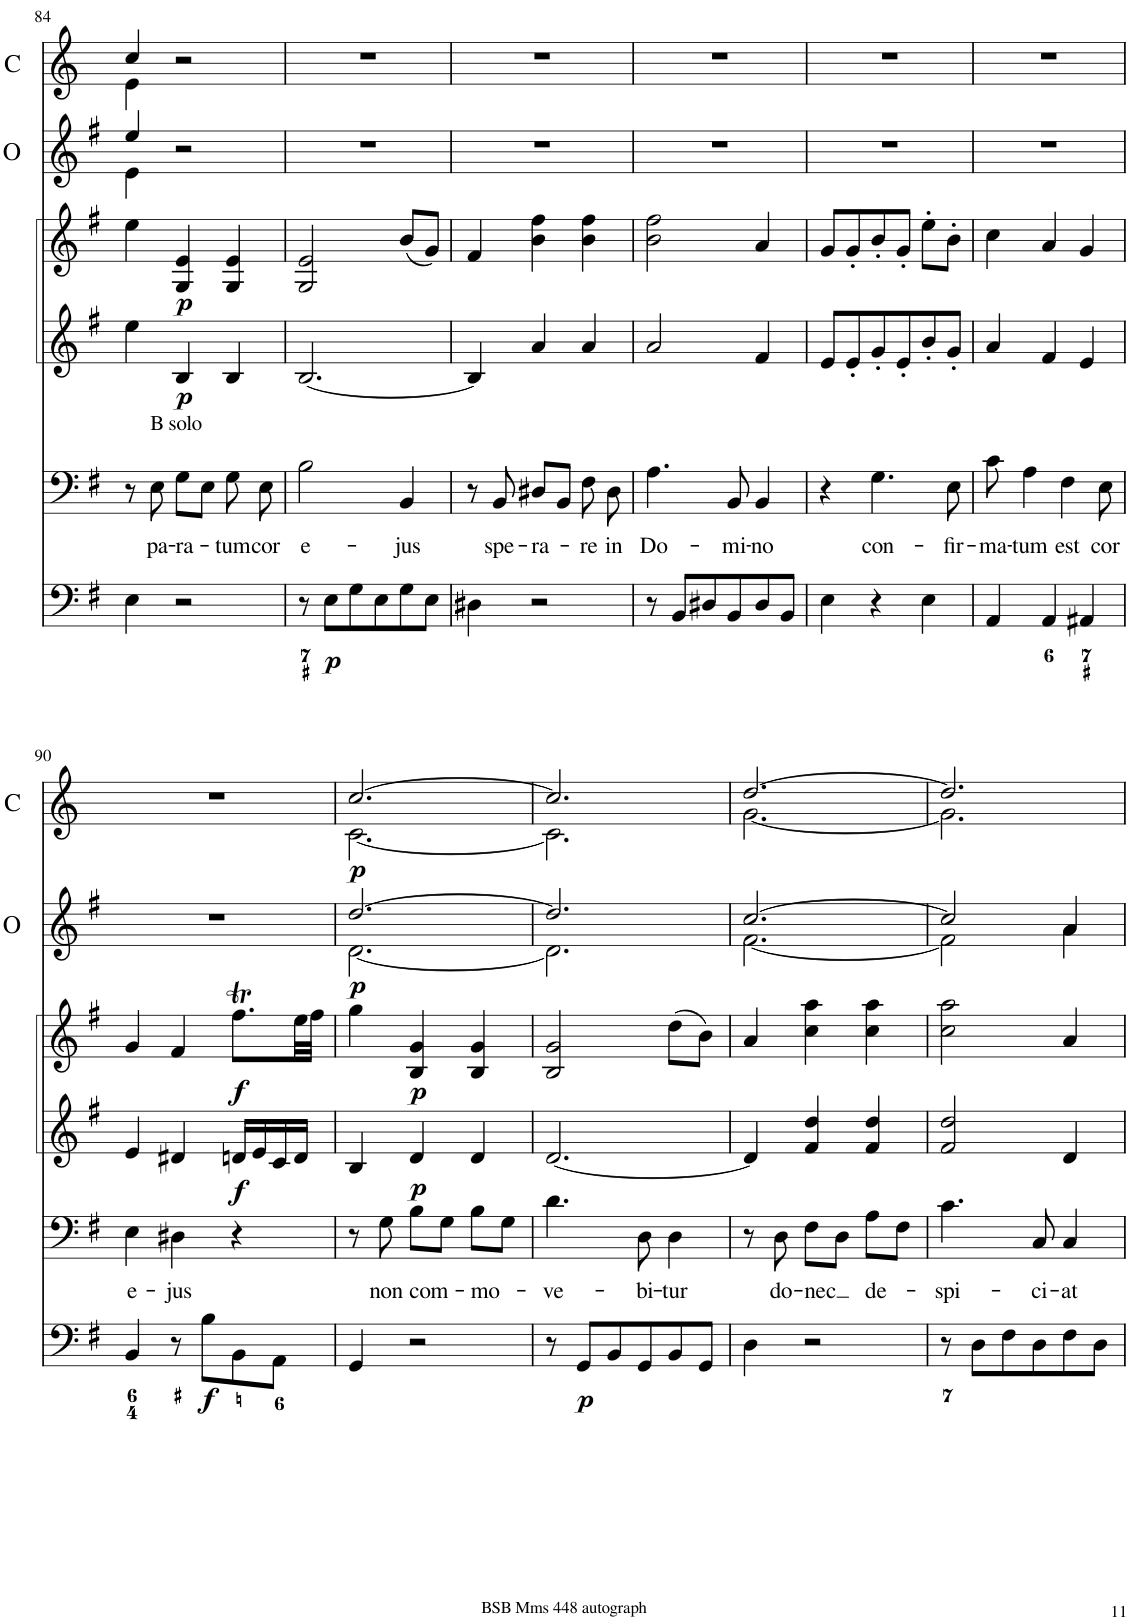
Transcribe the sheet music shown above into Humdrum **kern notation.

**kern	**dynam	**kern	**text	**kern	**dynam	**kern	**dynam	**kern	**dynam	**kern	**dynam
*part6	*part6	*part5	*part5	*part4	*part4	*part3	*part3	*part2	*part2	*part1	*part1
*staff6	*staff6	*staff5	*staff5	*staff4	*staff4	*staff3	*staff3	*staff2	*staff2	*staff1	*staff1
*I"Organ	*	*I"Voice	*	*I"Violin	*	*I"Violin	*	*I"Oboi	*	*I"Corni in G	*
*	*	*	*	*I'Vln	*	*I'Vln	*	*I'O	*	*I'C	*
!!LO:PB:g=z
*clefF4	*	*clefF4	*	*clefG2	*	*clefG2	*	*clefG2	*	*clefG2	*
*	*	*	*	*	*	*	*	*	*	*Trd3c5	*
*k[f#]	*	*k[f#]	*	*k[f#]	*	*k[f#]	*	*k[f#]	*	*k[]	*
*M3/4	*	*M3/4	*	*M3/4	*	*M3/4	*	*M3/4	*	*M3/4	*
=84	=84	=84	=84	=84	=84	=84	=84	=84	=84	=84	=84
*	*	*	*	*	*	*	*	*^	*	*^	*
4E\	.	8r	.	4ee\	.	4ee\	.	4ee/	4e\	.	4cc/	4e\	.
!	!	!LO:TX:a:t=B solo	!	!	!	!	!	!	!	!	!	!	!
!	!	!	!LO:LY:b	!	!	!	!	!	!	!	!	!	!
.	.	8E\	pa-	.	.	.	.	.	.	.	.	.	.
!	!	!	!LO:LY:b	!	!LO:DY:b	!	!LO:DY:b	!	!	!	!	!	!
2r	.	8G\L	-ra-	4B/	p	4G/ 4e/	p	2r	2ryy	.	2r	2ryy	.
.	.	8E\J	.	.	.	.	.	.	.	.	.	.	.
!	!	!	!LO:LY:b	!	!	!	!	!	!	!	!	!	!
.	.	8G\	-tum	4B/	.	4G/ 4e/	.	.	.	.	.	.	.
!	!	!	!LO:LY:b	!	!	!	!	!	!	!	!	!	!
.	.	8E\	cor	.	.	.	.	.	.	.	.	.	.
*	*	*	*	*	*	*	*	*v	*v	*	*	*	*
*	*	*	*	*	*	*	*	*	*	*v	*v	*
=85	=85	=85	=85	=85	=85	=85	=85	=85	=85	=85	=85
!	!	!	!LO:LY:b	!	!	!	!	!	!	!	!
8r	.	2B\	e-	[2.B/	.	2G/ 2e/	.	2.r	.	2.r	.
!	!LO:DY:b	!	!	!	!	!	!	!	!	!	!
8E\L	p	.	.	.	.	.	.	.	.	.	.
8G\	.	.	.	.	.	.	.	.	.	.	.
8E\	.	.	.	.	.	.	.	.	.	.	.
!	!	!	!LO:LY:b	!	!	!	!	!	!	!	!
8G\	.	4BB/	-jus	.	.	(8b/L	.	.	.	.	.
8E\J	.	.	.	.	.	8g/J)	.	.	.	.	.
=86	=86	=86	=86	=86	=86	=86	=86	=86	=86	=86	=86
4D#X\	.	8r	.	4B/]	.	4f#/	.	2.r	.	2.r	.
!	!	!	!LO:LY:b	!	!	!	!	!	!	!	!
.	.	8BB/	spe-	.	.	.	.	.	.	.	.
!	!	!	!LO:LY:b	!	!	!	!	!	!	!	!
2r	.	8D#X/L	-ra-	4a/	.	4b\ 4ff#\	.	.	.	.	.
.	.	8BB/J	.	.	.	.	.	.	.	.	.
!	!	!	!LO:LY:b	!	!	!	!	!	!	!	!
.	.	8F#\	-re	4a/	.	4b\ 4ff#\	.	.	.	.	.
!	!	!	!LO:LY:b	!	!	!	!	!	!	!	!
.	.	8D#\	in	.	.	.	.	.	.	.	.
=87	=87	=87	=87	=87	=87	=87	=87	=87	=87	=87	=87
!	!	!	!LO:LY:b	!	!	!	!	!	!	!	!
8r	.	4.A\	Do-	2a/	.	2b\ 2ff#\	.	2.r	.	2.r	.
8BB/L	.	.	.	.	.	.	.	.	.	.	.
8D#X/	.	.	.	.	.	.	.	.	.	.	.
!	!	!	!LO:LY:b	!	!	!	!	!	!	!	!
8BB/	.	8BB/	-mi-	.	.	.	.	.	.	.	.
!	!	!	!LO:LY:b	!	!	!	!	!	!	!	!
8D#/	.	4BB/	-no	4f#/	.	4a/	.	.	.	.	.
8BB/J	.	.	.	.	.	.	.	.	.	.	.
=88	=88	=88	=88	=88	=88	=88	=88	=88	=88	=88	=88
4E\	.	4r	.	8e/L	.	8g/L	.	2.r	.	2.r	.
.	.	.	.	8e'/	.	8g'/	.	.	.	.	.
!	!	!	!LO:LY:b	!	!	!	!	!	!	!	!
4r	.	4.G\	con-	8g'/	.	8b'/	.	.	.	.	.
.	.	.	.	8e'/	.	8g'/J	.	.	.	.	.
4E\	.	.	.	8b'/	.	8ee'\L	.	.	.	.	.
!	!	!	!LO:LY:b	!	!	!	!	!	!	!	!
.	.	8E\	-fir-	8g'/J	.	8b'\J	.	.	.	.	.
=89	=89	=89	=89	=89	=89	=89	=89	=89	=89	=89	=89
!	!	!	!LO:LY:b	!	!	!	!	!	!	!	!
4AA/	.	8c\	-ma-	4a/	.	4cc\	.	2.r	.	2.r	.
!	!	!	!LO:LY:b	!	!	!	!	!	!	!	!
.	.	4A\	-tum	.	.	.	.	.	.	.	.
4AA/	.	.	.	4f#/	.	4a/	.	.	.	.	.
!	!	!	!LO:LY:b	!	!	!	!	!	!	!	!
.	.	4F#\	est	.	.	.	.	.	.	.	.
4AA#X/	.	.	.	4e/	.	4g/	.	.	.	.	.
!	!	!	!LO:LY:b	!	!	!	!	!	!	!	!
.	.	8E\	cor	.	.	.	.	.	.	.	.
!!LO:LB:g=z
=90	=90	=90	=90	=90	=90	=90	=90	=90	=90	=90	=90
!	!	!	!LO:LY:b	!	!	!	!	!	!	!	!
4BB/	.	4E\	e-	4e/	.	4g/	.	2.r	.	2.r	.
!	!	!	!LO:LY:b	!	!	!	!	!	!	!	!
8r	.	4D#X\	-jus	4d#X/	.	4f#/	.	.	.	.	.
!	!LO:DY:b	!	!	!	!	!	!	!	!	!	!
8B\L	f	.	.	.	.	.	.	.	.	.	.
!	!	!	!	!	!LO:DY:b	!	!LO:DY:b	!	!	!	!
8BB\	.	4r	.	16dn/LL	f	8.ff#t\L	f	.	.	.	.
.	.	.	.	16e/	.	.	.	.	.	.	.
8AA\J	.	.	.	16c/	.	.	.	.	.	.	.
.	.	.	.	16d/JJ	.	32ee\LL	.	.	.	.	.
.	.	.	.	.	.	32ff#\JJJ	.	.	.	.	.
=91	=91	=91	=91	=91	=91	=91	=91	=91	=91	=91	=91
*	*	*	*	*	*	*	*	*^	*	*^	*
!	!	!	!	!	!	!	!	!	!	!LO:DY:b	!	!	!LO:DY:b
4GG/	.	8r	.	4B/	.	4gg\	.	[2.dd/	[2.d\	p	[2.cc/	[2.c\	p
!	!	!	!LO:LY:b	!	!	!	!	!	!	!	!	!	!
.	.	8G\	non	.	.	.	.	.	.	.	.	.	.
!	!	!	!LO:LY:b	!	!LO:DY:b	!	!LO:DY:b	!	!	!	!	!	!
2r	.	8B\L	com-	4d/	p	4B/ 4g/	p	.	.	.	.	.	.
.	.	8G\J	.	.	.	.	.	.	.	.	.	.	.
!	!	!	!LO:LY:b	!	!	!	!	!	!	!	!	!	!
.	.	8B\L	-mo-	4d/	.	4B/ 4g/	.	.	.	.	.	.	.
.	.	8G\J	.	.	.	.	.	.	.	.	.	.	.
=92	=92	=92	=92	=92	=92	=92	=92	=92	=92	=92	=92	=92	=92
!	!	!	!LO:LY:b	!	!	!	!	!	!	!	!	!	!
8r	.	4.d\	-ve-	[2.d/	.	2B/ 2g/	.	2.dd/]	2.d\]	.	2.cc/]	2.c\]	.
!	!LO:DY:b	!	!	!	!	!	!	!	!	!	!	!	!
8GG/L	p	.	.	.	.	.	.	.	.	.	.	.	.
8BB/	.	.	.	.	.	.	.	.	.	.	.	.	.
!	!	!	!LO:LY:b	!	!	!	!	!	!	!	!	!	!
8GG/	.	8D\	-bi-	.	.	.	.	.	.	.	.	.	.
!	!	!	!LO:LY:b	!	!	!	!	!	!	!	!	!	!
8BB/	.	4D\	-tur	.	.	(8dd\L	.	.	.	.	.	.	.
8GG/J	.	.	.	.	.	8b\J)	.	.	.	.	.	.	.
=93	=93	=93	=93	=93	=93	=93	=93	=93	=93	=93	=93	=93	=93
4D\	.	8r	.	4d/]	.	4a/	.	[2.cc/	[2.f#\	.	[2.dd/	[2.g\	.
!	!	!	!LO:LY:b	!	!	!	!	!	!	!	!	!	!
.	.	8D\	do-	.	.	.	.	.	.	.	.	.	.
!	!	!	!LO:LY:b	!	!	!	!	!	!	!	!	!	!
2r	.	8F#\L	-nec	4f#/ 4dd/	.	4cc\ 4aa\	.	.	.	.	.	.	.
.	.	8D\J	.	.	.	.	.	.	.	.	.	.	.
!	!	!	!LO:LY:b	!	!	!	!	!	!	!	!	!	!
.	.	8A\L	de-	4f#/ 4dd/	.	4cc\ 4aa\	.	.	.	.	.	.	.
.	.	8F#\J	.	.	.	.	.	.	.	.	.	.	.
=94	=94	=94	=94	=94	=94	=94	=94	=94	=94	=94	=94	=94	=94
!	!	!	!LO:LY:b	!	!	!	!	!	!	!	!	!	!
8r	.	4.c\	-spi-	2f#/ 2dd/	.	2cc\ 2aa\	.	2cc/]	2f#\]	.	2.dd/]	2.g\]	.
8D\L	.	.	.	.	.	.	.	.	.	.	.	.	.
8F#\	.	.	.	.	.	.	.	.	.	.	.	.	.
!	!	!	!LO:LY:b	!	!	!	!	!	!	!	!	!	!
8D\	.	8C/	-ci-	.	.	.	.	.	.	.	.	.	.
!	!	!	!LO:LY:b	!	!	!	!	!	!	!	!	!	!
8F#\	.	4C/	-at	4d/	.	4a/	.	4a/	4a\	.	.	.	.
8D\J	.	.	.	.	.	.	.	.	.	.	.	.	.
*	*	*	*	*	*	*	*	*v	*v	*	*	*	*
*	*	*	*	*	*	*	*	*	*	*v	*v	*
=	=	=	=	=	=	=	=	=	=	=	=
*-	*-	*-	*-	*-	*-	*-	*-	*-	*-	*-	*-
